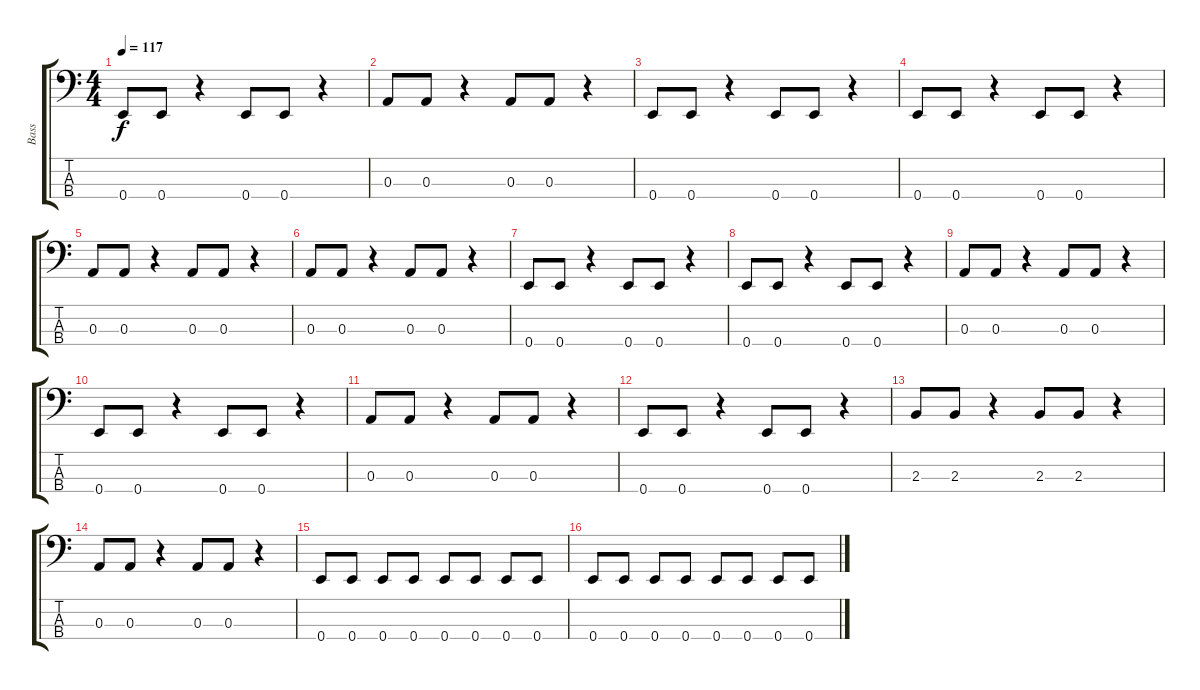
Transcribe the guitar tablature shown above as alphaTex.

\track ("Bass" "Bass") {instrument electricbassfinger}
\staff {score tabs}
\tuning (G2 D2 A1 E1) {hide}
\ts (4 4)
\tempo 117
\clef f4
\ks c
0.4.8{dy f} 0.4.8 r.4 0.4.8 0.4.8 r.4 |
0.3.8 0.3.8 r.4 0.3.8 0.3.8 r.4 |
0.4.8 0.4.8 r.4 0.4.8 0.4.8 r.4 |
0.4.8 0.4.8 r.4 0.4.8 0.4.8 r.4 |
0.3.8 0.3.8 r.4 0.3.8 0.3.8 r.4 |
0.3.8 0.3.8 r.4 0.3.8 0.3.8 r.4 |
0.4.8 0.4.8 r.4 0.4.8 0.4.8 r.4 |
0.4.8 0.4.8 r.4 0.4.8 0.4.8 r.4 |
0.3.8 0.3.8 r.4 0.3.8 0.3.8 r.4 |
0.4.8 0.4.8 r.4 0.4.8 0.4.8 r.4 |
0.3.8 0.3.8 r.4 0.3.8 0.3.8 r.4 |
0.4.8 0.4.8 r.4 0.4.8 0.4.8 r.4 |
2.3.8 2.3.8 r.4 2.3.8 2.3.8 r.4 |
0.3.8 0.3.8 r.4 0.3.8 0.3.8 r.4 |
0.4.8 0.4.8 0.4.8 0.4.8 0.4.8 0.4.8 0.4.8 0.4.8 |
0.4.8 0.4.8 0.4.8 0.4.8 0.4.8 0.4.8 0.4.8 0.4.8
